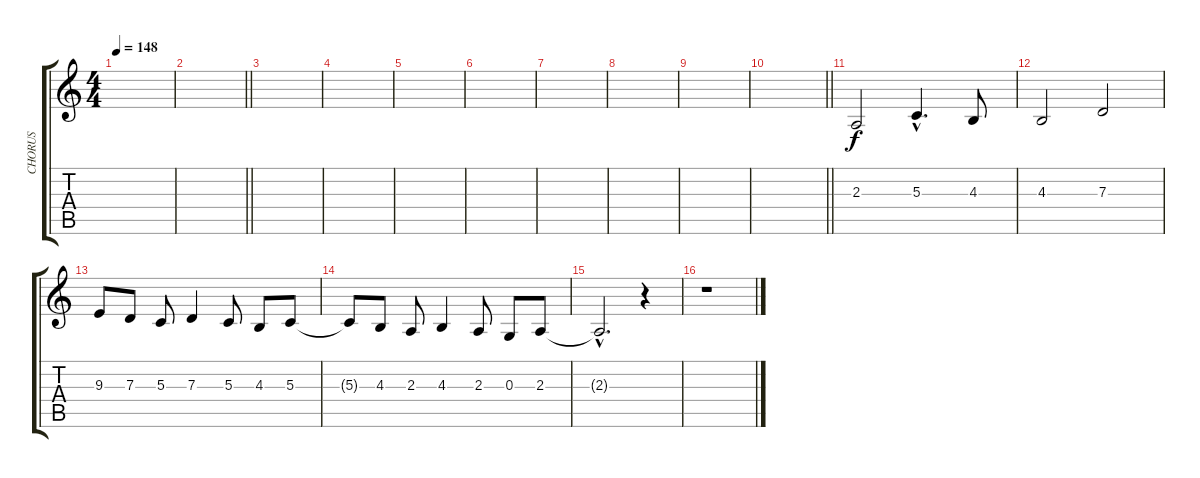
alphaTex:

\track ("CHORUS" "CHORUS") {instrument lead6voice}
\staff {score tabs}
\tuning (E4 B3 G3 D3 A2 E2) {hide}
\ts (4 4)
\tempo 148
\clef g2
\ks c
|
\barLineRight lightlight
|
|
|
|
|
|
|
|
\barLineRight lightlight
|
2.3.2 5.3{hac}.4{d} 4.3.8 |
4.3.2 7.3.2 |
9.3.8 7.3.8 5.3.8 7.3.4 5.3.8 4.3.8 5.3.8 |
5.3{t}.8 4.3.8 2.3.8 4.3.4 2.3.8 0.3.8 2.3.8 |
2.3{hac t}.2{d} r.4 |
r.1
